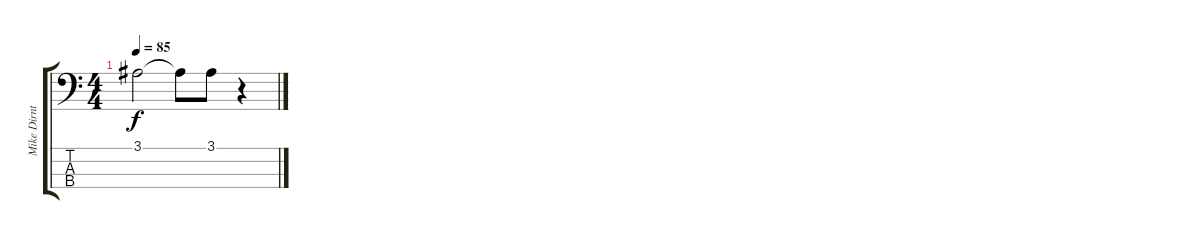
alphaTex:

\track ("Mike Dirnt" "Mike Dirnt") {instrument fretlessbass}
\staff {score tabs}
\tuning (G2 D2 A1 E1) {hide}
\ts (4 4)
\tempo 85
\clef f4
\ks c
3.1.2{dy f} 3.1{t}.8 3.1.8 r.4
